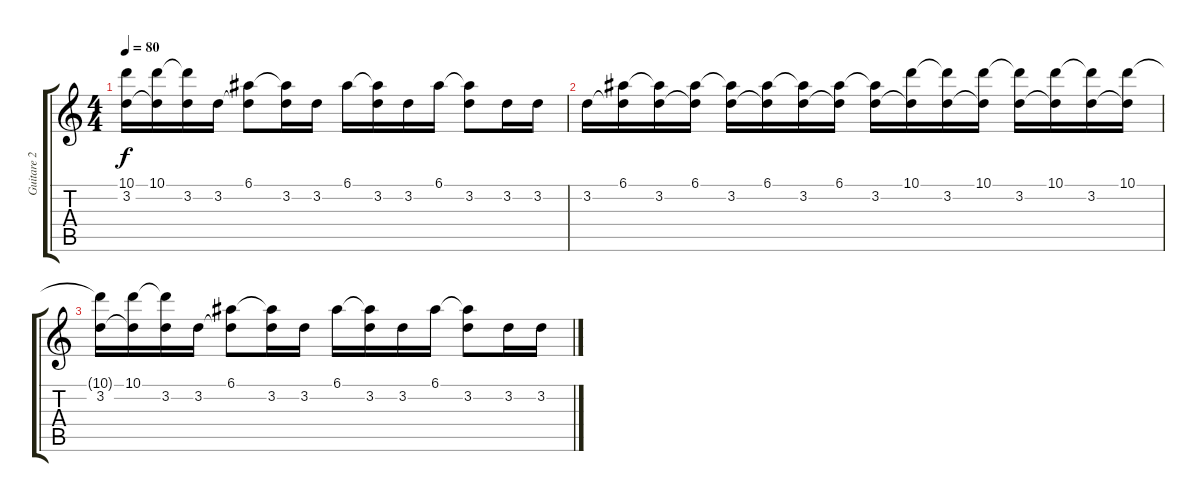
\track ("Guitare 2" "Guitare 2") {instrument electricguitarjazz}
\staff {score tabs}
\tuning (E4 B3 G3 D3 A2 E2) {hide}
\ts (4 4)
\tempo 80
\clef g2
\ks c
(10.1{t} 3.2).16{dy f} (10.1 3.2{t}).16 (10.1{t} 3.2).16 3.2.16 (6.1 3.2{t}).8 (6.1{t} 3.2).16 3.2.16 6.1.16 (6.1{t} 3.2).16 3.2.16 6.1.16 (6.1{t} 3.2).8 3.2.16 3.2.16 |
3.2.16 (6.1 3.2{t}).16 (6.1{t} 3.2).16 (6.1 3.2{t}).16 (6.1{t} 3.2).16 (6.1 3.2{t}).16 (6.1{t} 3.2).16 (6.1 3.2{t}).16 (6.1{t} 3.2).16 (10.1 3.2{t}).16 (10.1{t} 3.2).16 (10.1 3.2{t}).16 (10.1{t} 3.2).16 (10.1 3.2{t}).16 (10.1{t} 3.2).16 (10.1 3.2{t}).16 |
(10.1{t} 3.2).16 (10.1 3.2{t}).16 (10.1{t} 3.2).16 3.2.16 (6.1 3.2{t}).8 (6.1{t} 3.2).16 3.2.16 6.1.16 (6.1{t} 3.2).16 3.2.16 6.1.16 (6.1{t} 3.2).8 3.2.16 3.2.16
